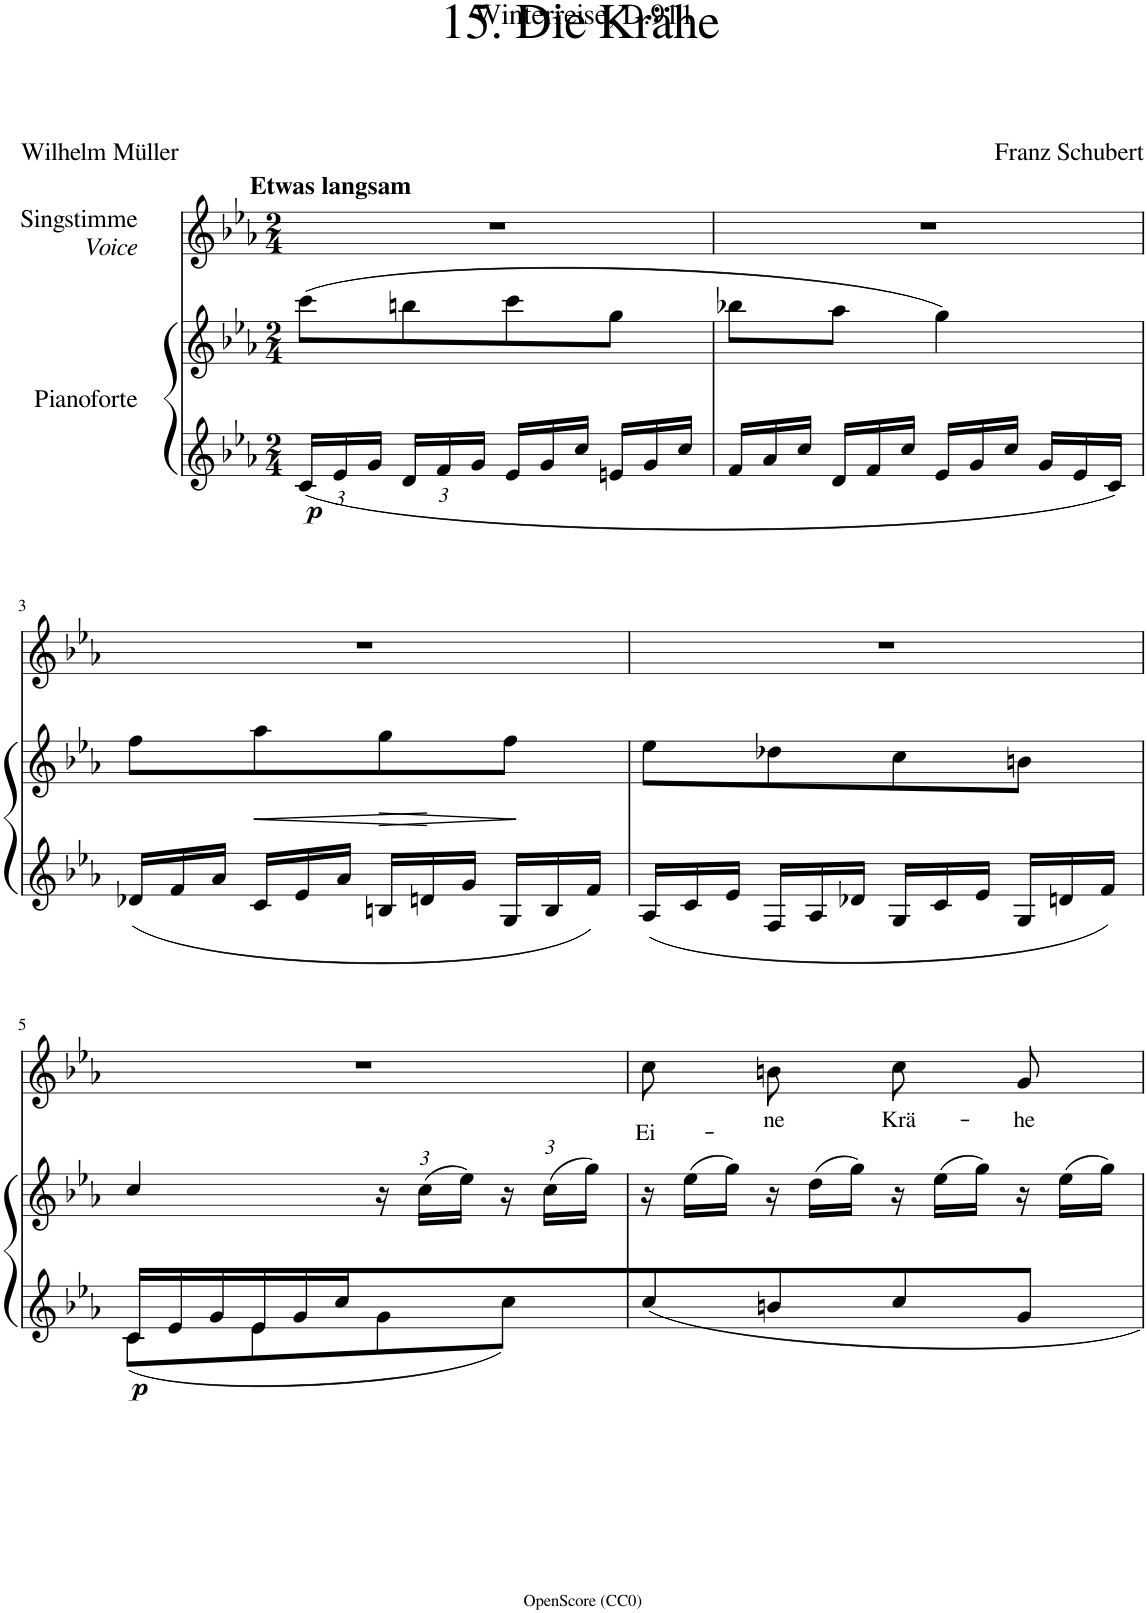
**kern	**kern	**dynam	**kern	**text
*part2	*part2	*part2	*part1	*part1
*staff3	*staff2	*staff2/3	*staff1	*staff1
*I"Pianoforte	*	*	*I"Singstimme Voice	*
*I'Pno	*	*	*	*
*clefG2	*clefG2	*	*clefG2	*
*k[b-e-a-]	*k[b-e-a-]	*	*k[b-e-a-]	*
*M2/4	*M2/4	*	*M2/4	*
*Xbrackettup	*	*	*	*
=1	=1	=1	=1	=1
!	!	!	!LO:TX:a:B:t=Etwas langsam	!
!	!	!LO:DY:b=2	!	!
24c/LL	(8ccc\L	p	2r	.
24e-/	.	.	.	.
24g/JJ	.	.	.	.
24d/LL	8bbn\	.	.	.
24f/	.	.	.	.
24g/JJ	.	.	.	.
*Xtuplet	*	*	*	*
24e-/LL	8ccc\	.	.	.
24g/	.	.	.	.
24cc/JJ	.	.	.	.
24en/LL	8gg\J	.	.	.
24g/	.	.	.	.
24cc/JJ	.	.	.	.
=2	=2	=2	=2	=2
24f/LL	8bb-X\L	.	2r	.
24a-/	.	.	.	.
24cc/JJ	.	.	.	.
24d/LL	8aa-\J	.	.	.
24f/	.	.	.	.
24cc/JJ	.	.	.	.
24e-/LL	4gg\)	.	.	.
24g/	.	.	.	.
24cc/JJ	.	.	.	.
24g/LL	.	.	.	.
24e-/	.	.	.	.
24c/JJ	.	.	.	.
!!LO:LB:g=z
=3	=3	=3	=3	=3
24d-X/LL	8ff\L	.	2r	.
24f/	.	.	.	.
24a-/JJ	.	.	.	.
!	!	!LO:HP:b	!	!
24c/LL	8aa-\	<	.	.
24e-/	.	.	.	.
24a-/JJ	.	.	.	.
!	!	!LO:HP:n=1:b	!	!
24Bn/LL	8gg\	[ >	.	.
24dn/	.	.	.	.
24g/JJ	.	.	.	.
24G/LL	8ff\J	]	.	.
24B/	.	.	.	.
24f/JJ	.	.	.	.
=4	=4	=4	=4	=4
24A-/LL	8ee-\L	.	2r	.
24c/	.	.	.	.
24e-/JJ	.	.	.	.
24F/LL	8dd-X\	.	.	.
24A-/	.	.	.	.
24d-X/JJ	.	.	.	.
24G/LL	8cc\	.	.	.
24c/	.	.	.	.
24e-/JJ	.	.	.	.
24G/LL	8bn\J	.	.	.
24dn/	.	.	.	.
24f/JJ	.	.	.	.
!!LO:LB:g=z
=5	=5	=5	=5	=5
*^	*	*	*	*
!	!	!	!LO:DY:b=2	!	!
24c/LL	8c\L	4cc/	p	2r	.
24e-/	.	.	.	.	.
24g/	.	.	.	.	.
24e-/	8e-\	.	.	.	.
24g/	.	.	.	.	.
24cc/JJ	.	.	.	.	.
*	*	*Xbrackettup	*	*	*
4ryy	8g\	24r	.	.	.
.	.	(24cc\LL	.	.	.
.	.	24ee-\JJ)	.	.	.
.	8cc\J	24r	.	.	.
.	.	(24cc\LL	.	.	.
.	.	24gg\JJ)	.	.	.
*v	*v	*	*	*	*
=6	=6	=6	=6	=6
*	*Xtuplet	*	*	*
!	!	!	!	!LO:LY:b
8cc/L	24r	.	8cc\L	Ei-
.	(24ee-\LL	.	.	.
.	24gg\JJ)	.	.	.
!	!	!	!	!LO:LY:b
8bn/	24r	.	8bn\J	-ne
.	(24dd\LL	.	.	.
.	24gg\JJ)	.	.	.
!	!	!	!	!LO:LY:b
8cc/	24r	.	8cc/L	Krä-
.	(24ee-\LL	.	.	.
.	24gg\JJ)	.	.	.
!	!	!	!	!LO:LY:b
8g/J	24r	.	8g/J	-he
.	(24ee-\LL	.	.	.
.	24gg\JJ)	.	.	.
=	=	=	=	=
*-	*-	*-	*-	*-
